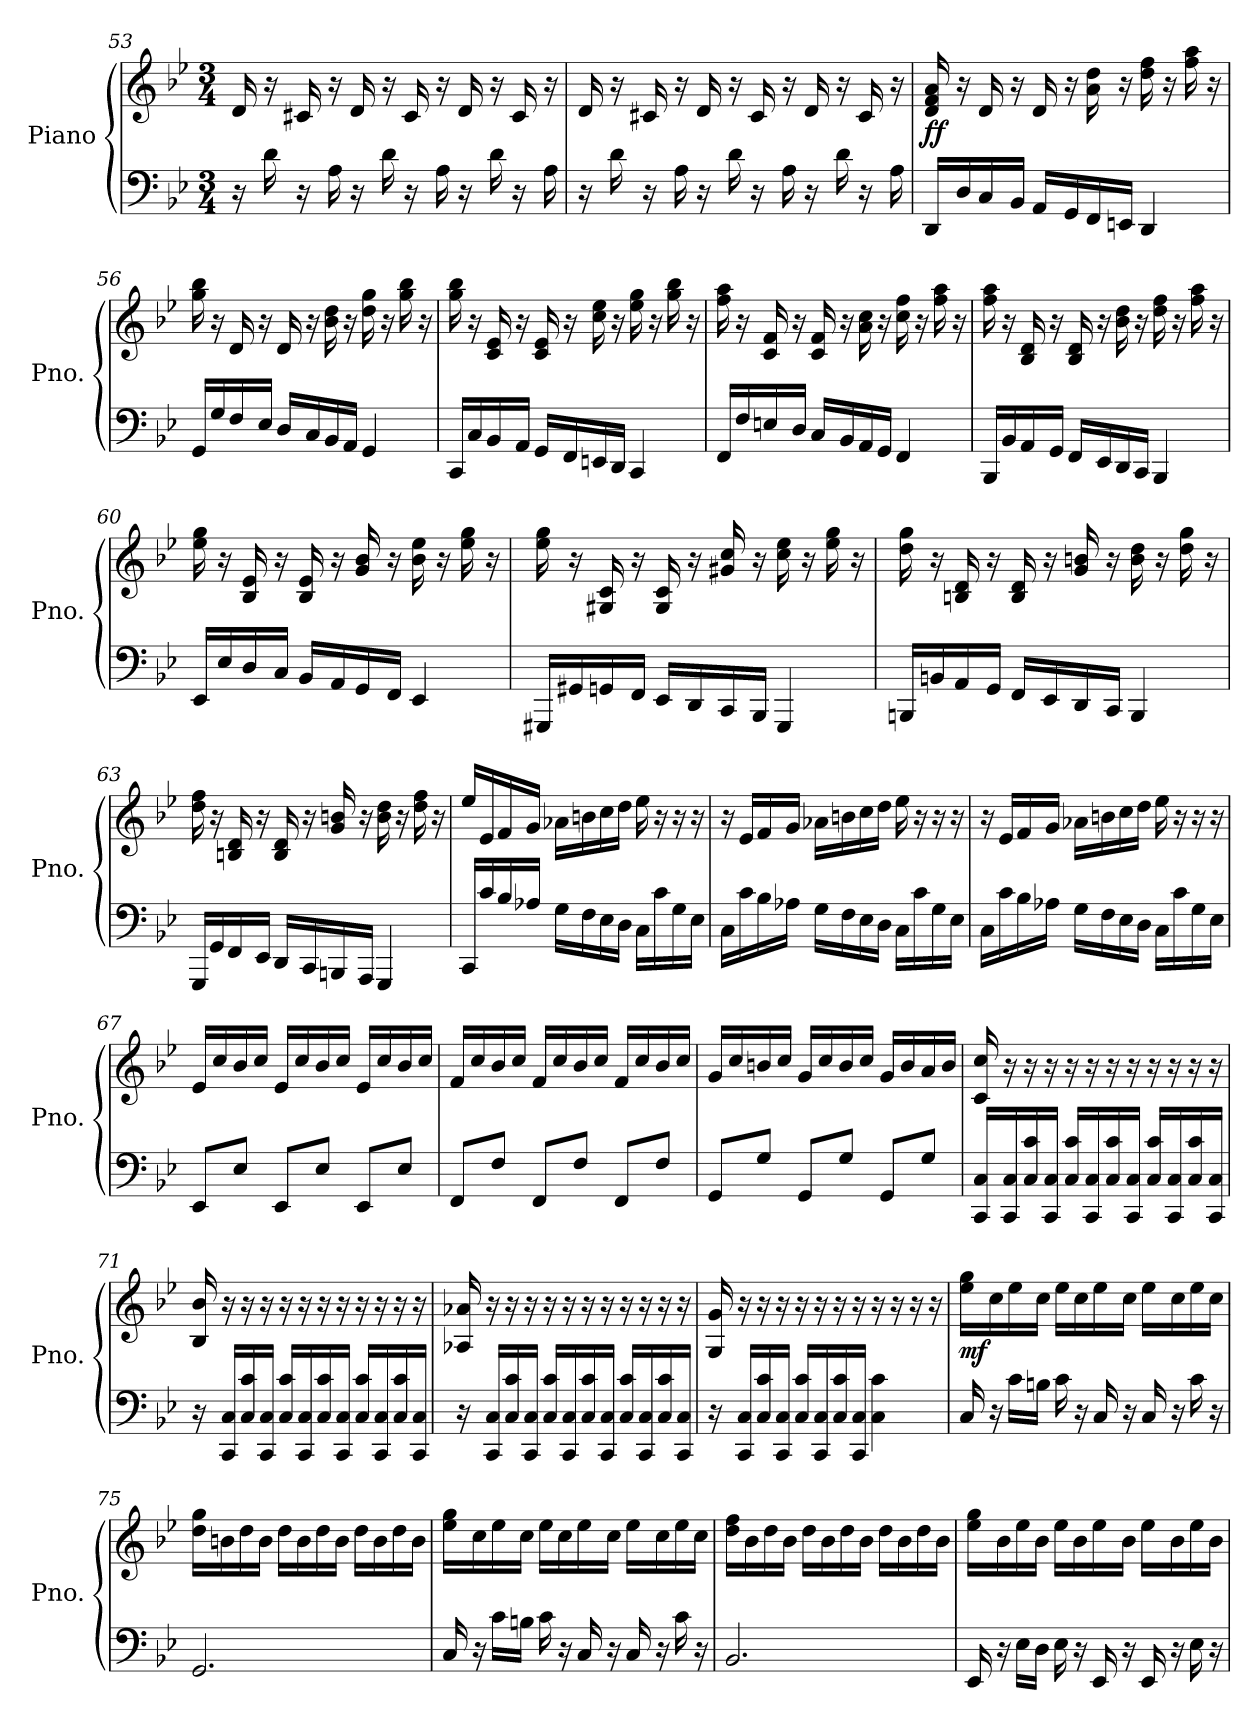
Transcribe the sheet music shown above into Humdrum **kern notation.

**kern	**kern	**dynam
*part1	*part1	*part1
*staff2	*staff1	*staff1/2
*I"Piano	*	*
*I'Pno.	*	*
!!LO:LB:g=z
*clefF4	*clefG2	*
*k[b-e-]	*k[b-e-]	*
*M3/4	*M3/4	*
=53	=53	=53
16r	16d/	.
16d\	16r	.
16r	16c#X/	.
16A\	16r	.
16r	16d/	.
16d\	16r	.
16r	16c#/	.
16A\	16r	.
16r	16d/	.
16d\	16r	.
16r	16c#/	.
16A\	16r	.
=54	=54	=54
16r	16d/	.
16d\	16r	.
16r	16c#X/	.
16A\	16r	.
16r	16d/	.
16d\	16r	.
16r	16c#/	.
16A\	16r	.
16r	16d/	.
16d\	16r	.
16r	16c#/	.
16A\	16r	.
=55	=55	=55
!	!	!LO:DY:b
16DD/LL	16d/ 16f/ 16a/	ff
16D/	16r	.
16C/	16d/	.
16BB-/JJ	16r	.
16AA/LL	16d/	.
16GG/	16r	.
16FF/	16a\ 16dd\	.
16EEn/JJ	16r	.
4DD/	16dd\ 16ff\	.
.	16r	.
.	16ff\ 16aa\	.
.	16r	.
!!LO:LB:g=z
=56	=56	=56
16GG/LL	16gg\ 16bb-\	.
16G/	16r	.
16F/	16d/	.
16E-/JJ	16r	.
16D/LL	16d/	.
16C/	16r	.
16BB-/	16b-\ 16dd\	.
16AA/JJ	16r	.
4GG/	16dd\ 16gg\	.
.	16r	.
.	16gg\ 16bb-\	.
.	16r	.
=57	=57	=57
16CC/LL	16gg\ 16bb-\	.
16C/	16r	.
16BB-/	16c/ 16e-/	.
16AA/JJ	16r	.
16GG/LL	16c/ 16e-/	.
16FF/	16r	.
16EEn/	16cc\ 16ee-\	.
16DD/JJ	16r	.
4CC/	16ee-\ 16gg\	.
.	16r	.
.	16gg\ 16bb-\	.
.	16r	.
=58	=58	=58
16FF/LL	16ff\ 16aa\	.
16F/	16r	.
16En/	16c/ 16f/	.
16D/JJ	16r	.
16C/LL	16c/ 16f/	.
16BB-/	16r	.
16AA/	16a\ 16cc\	.
16GG/JJ	16r	.
4FF/	16cc\ 16ff\	.
.	16r	.
.	16ff\ 16aa\	.
.	16r	.
!!LO:LB:g=z
=59	=59	=59
16BBB-/LL	16ff\ 16aa\	.
16BB-/	16r	.
16AA/	16B-/ 16d/	.
16GG/JJ	16r	.
16FF/LL	16B-/ 16d/	.
16EE-/	16r	.
16DD/	16b-\ 16dd\	.
16CC/JJ	16r	.
4BBB-/	16dd\ 16ff\	.
.	16r	.
.	16ff\ 16aa\	.
.	16r	.
=60	=60	=60
16EE-/LL	16ee-\ 16gg\	.
16E-/	16r	.
16D/	16B-/ 16e-/	.
16C/JJ	16r	.
16BB-/LL	16B-/ 16e-/	.
16AA/	16r	.
16GG/	16g/ 16b-/	.
16FF/JJ	16r	.
4EE-/	16b-\ 16ee-\	.
.	16r	.
.	16ee-\ 16gg\	.
.	16r	.
=61	=61	=61
16GGG#X/LL	16ee-\ 16gg\	.
16GG#X/	16r	.
16GGn/	16G#X/ 16c/	.
16FF/JJ	16r	.
16EE-/LL	16G#/ 16c/	.
16DD/	16r	.
16CC/	16g#X/ 16cc/	.
16BBB-/JJ	16r	.
4GGG#/	16cc\ 16ee-\	.
.	16r	.
.	16ee-\ 16gg\	.
.	16r	.
!!LO:LB:g=z
=62	=62	=62
16BBBn/LL	16dd\ 16gg\	.
16BBn/	16r	.
16AA/	16Bn/ 16d/	.
16GG/JJ	16r	.
16FF/LL	16B/ 16d/	.
16EE-/	16r	.
16DD/	16g/ 16bn/	.
16CC/JJ	16r	.
4BBB/	16b\ 16dd\	.
.	16r	.
.	16dd\ 16gg\	.
.	16r	.
=63	=63	=63
16GGG/LL	16dd\ 16ff\	.
16GG/	16r	.
16FF/	16Bn/ 16d/	.
16EE-/JJ	16r	.
16DD/LL	16B/ 16d/	.
16CC/	16r	.
16BBBn/	16g/ 16bn/	.
16AAA/JJ	16r	.
4GGG/	16b\ 16dd\	.
.	16r	.
.	16dd\ 16ff\	.
.	16r	.
=64	=64	=64
16CC/LL	16ee-/LL	.
16c/	16e-/	.
16B-/	16f/	.
16A-X/JJ	16g/JJ	.
16G\LL	16a-X\LL	.
16F\	16bn\	.
16E-\	16cc\	.
16D\JJ	16dd\JJ	.
16C\LL	16ee-\	.
16c\	16r	.
16G\	16r	.
16E-\JJ	16r	.
!!LO:PB:g=z
=65	=65	=65
16C\LL	16r	.
16c\	16e-/LL	.
16B-\	16f/	.
16A-X\JJ	16g/JJ	.
16G\LL	16a-X\LL	.
16F\	16bn\	.
16E-\	16cc\	.
16D\JJ	16dd\JJ	.
16C\LL	16ee-\	.
16c\	16r	.
16G\	16r	.
16E-\JJ	16r	.
=66	=66	=66
16C\LL	16r	.
16c\	16e-/LL	.
16B-\	16f/	.
16A-X\JJ	16g/JJ	.
16G\LL	16a-X\LL	.
16F\	16bn\	.
16E-\	16cc\	.
16D\JJ	16dd\JJ	.
16C\LL	16ee-\	.
16c\	16r	.
16G\	16r	.
16E-\JJ	16r	.
=67	=67	=67
8EE-/L	16e-/LL	.
.	16cc/	.
8E-/J	16b-/	.
.	16cc/JJ	.
8EE-/L	16e-/LL	.
.	16cc/	.
8E-/J	16b-/	.
.	16cc/JJ	.
8EE-/L	16e-/LL	.
.	16cc/	.
8E-/J	16b-/	.
.	16cc/JJ	.
!!LO:LB:g=z
=68	=68	=68
8FF/L	16f/LL	.
.	16cc/	.
8F/J	16b-/	.
.	16cc/JJ	.
8FF/L	16f/LL	.
.	16cc/	.
8F/J	16b-/	.
.	16cc/JJ	.
8FF/L	16f/LL	.
.	16cc/	.
8F/J	16b-/	.
.	16cc/JJ	.
=69	=69	=69
8GG/L	16g/LL	.
.	16cc/	.
8G/J	16bn/	.
.	16cc/JJ	.
8GG/L	16g/LL	.
.	16cc/	.
8G/J	16b/	.
.	16cc/JJ	.
8GG/L	16g/LL	.
.	16b/	.
8G/J	16a/	.
.	16b/JJ	.
=70	=70	=70
16CC/ 16C/LL	16c/ 16cc/	.
16CC/ 16C/	16r	.
16C/ 16c/	16r	.
16CC/ 16C/JJ	16r	.
16C/ 16c/LL	16r	.
16CC/ 16C/	16r	.
16C/ 16c/	16r	.
16CC/ 16C/JJ	16r	.
16C/ 16c/LL	16r	.
16CC/ 16C/	16r	.
16C/ 16c/	16r	.
16CC/ 16C/JJ	16r	.
!!LO:LB:g=z
=71	=71	=71
16r	16B-/ 16b-/	.
16CC/ 16C/LL	16r	.
16C/ 16c/	16r	.
16CC/ 16C/JJ	16r	.
16C/ 16c/LL	16r	.
16CC/ 16C/	16r	.
16C/ 16c/	16r	.
16CC/ 16C/JJ	16r	.
16C/ 16c/LL	16r	.
16CC/ 16C/	16r	.
16C/ 16c/	16r	.
16CC/ 16C/JJ	16r	.
=72	=72	=72
16r	16A-X/ 16a-X/	.
16CC/ 16C/LL	16r	.
16C/ 16c/	16r	.
16CC/ 16C/JJ	16r	.
16C/ 16c/LL	16r	.
16CC/ 16C/	16r	.
16C/ 16c/	16r	.
16CC/ 16C/JJ	16r	.
16C/ 16c/LL	16r	.
16CC/ 16C/	16r	.
16C/ 16c/	16r	.
16CC/ 16C/JJ	16r	.
=73	=73	=73
16r	16G/ 16g/	.
16CC/ 16C/LL	16r	.
16C/ 16c/	16r	.
16CC/ 16C/JJ	16r	.
16C/ 16c/LL	16r	.
16CC/ 16C/	16r	.
16C/ 16c/	16r	.
16CC/ 16C/JJ	16r	.
4C\ 4c\	16r	.
.	16r	.
.	16r	.
.	16r	.
!!LO:LB:g=z
=74	=74	=74
!	!	!LO:DY:b
16C/	16ee-\ 16gg\LL	mf
16r	16cc\	.
16c\LL	16ee-\	.
16Bn\JJ	16cc\JJ	.
16c\	16ee-\LL	.
16r	16cc\	.
16C/	16ee-\	.
16r	16cc\JJ	.
16C/	16ee-\LL	.
16r	16cc\	.
16c\	16ee-\	.
16r	16cc\JJ	.
=75	=75	=75
2.GG/	16dd\ 16gg\LL	.
.	16bn\	.
.	16dd\	.
.	16b\JJ	.
.	16dd\LL	.
.	16b\	.
.	16dd\	.
.	16b\JJ	.
.	16dd\LL	.
.	16b\	.
.	16dd\	.
.	16b\JJ	.
=76	=76	=76
16C/	16ee-\ 16gg\LL	.
16r	16cc\	.
16c\LL	16ee-\	.
16Bn\JJ	16cc\JJ	.
16c\	16ee-\LL	.
16r	16cc\	.
16C/	16ee-\	.
16r	16cc\JJ	.
16C/	16ee-\LL	.
16r	16cc\	.
16c\	16ee-\	.
16r	16cc\JJ	.
!!LO:LB:g=z
=77	=77	=77
2.BB-/	16dd\ 16ff\LL	.
.	16b-\	.
.	16dd\	.
.	16b-\JJ	.
.	16dd\LL	.
.	16b-\	.
.	16dd\	.
.	16b-\JJ	.
.	16dd\LL	.
.	16b-\	.
.	16dd\	.
.	16b-\JJ	.
=78	=78	=78
16EE-/	16ee-\ 16gg\LL	.
16r	16b-\	.
16E-\LL	16ee-\	.
16D\JJ	16b-\JJ	.
16E-\	16ee-\LL	.
16r	16b-\	.
16EE-/	16ee-\	.
16r	16b-\JJ	.
16EE-/	16ee-\LL	.
16r	16b-\	.
16E-\	16ee-\	.
16r	16b-\JJ	.
=	=	=
*-	*-	*-
